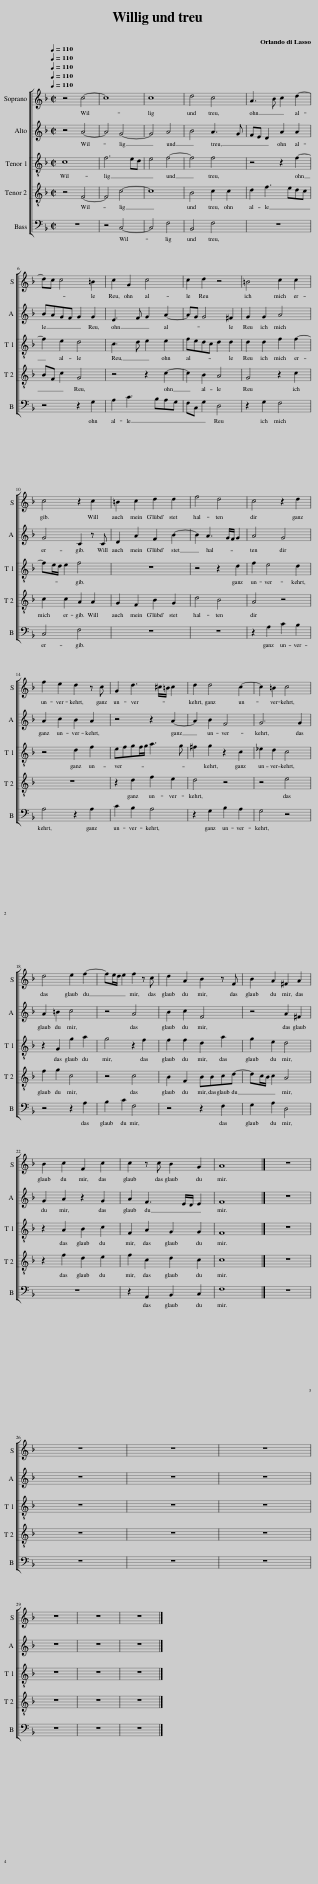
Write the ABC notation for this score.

X:1
%%score [ 1 2 [ 3 4 ] 5 ]
L:1/8
Q:1/4=110
M:2/2
I:linebreak $
K:F
V:1 treble
V:2 treble
V:3 treble-8
V:4 treble-8
V:5 bass
V:1
 z4 c4- | c8 | c8 | d4 c4 | A3 B c2 d2- |$ %5
 dc c4 =B2 | c2 G2 c4 | c2 d2 z4 | =B4 c2 c2 |$ c4 z2 c2 | %10
 =B2 c2 d2 d2 | f4 d4 | c4 z2 d2 |$ f2 e2 d2 z c | G2 d3 ^c/=B/ c2 | %15
 d2 d4 c2- | c2 =B2 c4 |$ d4 e2 f2- | fe/d/ e2 f2 z c | d2 A2 B2 z F | %20
 B2 A2 ^F2 A2 |$ B2 c2 F2 c2 | c2 z c B2 G2 | A8 |] z8 |$ %25
 z8 | z8 | z8 |$ z8 | z8 | %30
 z8 |] %31
V:2
 z4 A4- | A4 G4- | G4 A4 | B4 A3 G | FE D2 A2 A2 |$ %5
 BAGF G2 G2 | E3 F G2 A2- | AG G4 ^F2 | G2 G2 A4 |$ G4 C2 z C | %10
 D2 A2 F2 B2- | B2 A3 G/F/ G2 | A4 G4 |$ A2 c2 B2 A2 | z4 z2 A2- | %15
 A2 B2 F4 | G6 G2 |$ A2 =B2 c4 | z4 A4 | B2 c2 F4 | %20
 z4 A2 ^F2 |$ G2 A2 z2 G2 | A2 F3 E/D/ E2 | F8 |] z8 |$ %25
 z8 | z8 | z8 |$ z8 | z8 | %30
 z8 |] %31
V:3
 c8 | f6 ed | e4 f4- | f4 f4 | z4 z2 f2- |$ %5
 f2 e2 d4 | c3 d e2 e2 | fedc d2 d2 | d2 d2 f2 f2- |$ fe/d/ e2 f4 | %10
 z8 | z4 z2 d2 | f2 e4 d2 |$ z4 d2 f2 | efgf/g/ a3 g | %15
 ^f2 g2 z2 c2 | _e2 d2 c4 |$ z2 G2 g2 a2 | g4 z2 f2 | f2 f2 d2 a2 | %20
 g2 e2 d4 |$ z2 A2 B2 c2 | F2 A2 G2 G2 | F8 |] z8 |$ %25
 z8 | z8 | z8 |$ z8 | z8 | %30
 z8 |] %31
V:4
 z4 F4- | F4 c4- | c8 | B4 c2 c2 | d2 f3 edc |$ %5
 BF c2 G4 | z4 z2 c2- | c2 B2 A4 | G4 z2 c2 |$ c2 c2 A2 A2 | %10
 G2 F2 B2 G2 | d4 B4 | A4 z4 |$ z8 | z2 d2 f2 e2 | %15
 d4 z4 | z4 e4 |$ f2 g2 c4 | z4 c4 | B2 F2 BBcd- | %20
 dc/B/ c2 A4 |$ z2 f2 d2 e2 | f2 c2 d2 c2 | c8 |] z8 |$ %25
 z8 | z8 | z8 |$ z8 | z8 | %30
 z8 |] %31
V:5
 z8 | z4 C,4- | C,4 F,4 | B,,4 F,4 | z8 |$ %5
 z4 z2 G,2 | A,2 C3 B,A,G, | F,C, G,2 D,4 | z2 G,2 F,4 |$ C,4 F,4 | %10
 z8 | z8 | z2 A,2 C2 B,2 |$ A,4 z2 A,2 | C2 B,2 A,4 | %15
 z2 G,2 B,2 A,2 | G,4 z4 |$ z4 z2 A,2 | B,2 C2 F,4 | z4 z2 F,2 | %20
 G,2 A,2 D,4 |$ z8 | z2 A,,2 B,,2 C,2 | F,8 |] z8 |$ %25
 z8 | z8 | z8 |$ z8 | z8 | %30
 z8 |] %31
